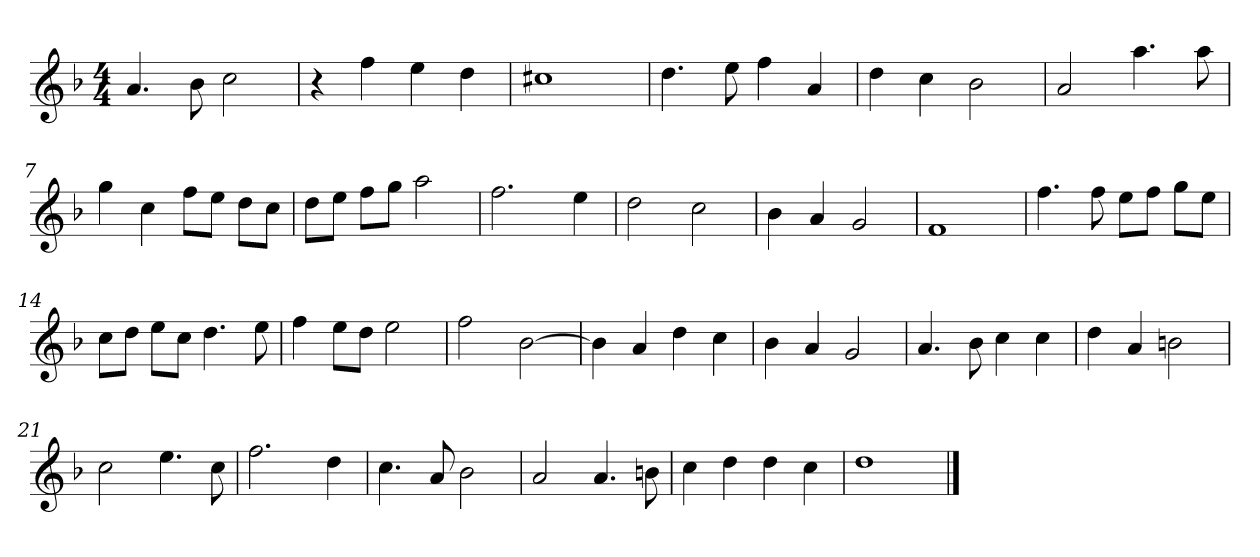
**kern
*part1
*staff1
*clefG2
*k[b-]
*d:
*M4/4
*MM120
=1
4.a
8b-
2cc
=2
4r
4ff
4ee
4dd
=3
1cc#X
=4
4.dd
8ee
4ff
4a
=5
4dd
4cc
2b-
=6
2a
4.aa
8aa
=7
4gg
4cc
8ff\L
8ee\J
8dd\L
8cc\J
=8
8dd\L
8ee\J
8ff\L
8gg\J
2aa
=9
2.ff
4ee
=10
2dd
2cc
=11
4b-
4a
2g
=12
1f
=13
4.ff
8ff
8ee\L
8ff\J
8gg\L
8ee\J
=14
8cc\L
8dd\J
8ee\L
8cc\J
4.dd
8ee
=15
4ff
8ee\L
8dd\J
2ee
=16
2ff
[2b-
=17
4b-]
4a
4dd
4cc
=18
4b-
4a
2g
=19
4.a
8b-
4cc
4cc
=20
4dd
4a
2bn
=21
2cc
4.ee
8cc
=22
2.ff
4dd
=23
4.cc
8a
2b-
=24
2a
4.a
8bn
=25
4cc
4dd
4dd
4cc
=26
1dd
==
*-
